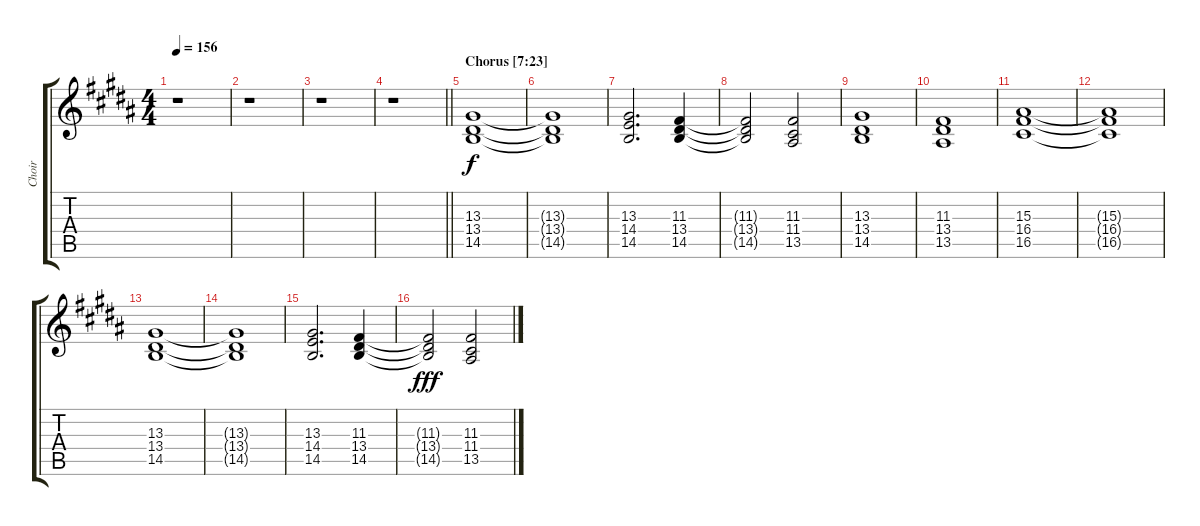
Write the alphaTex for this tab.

\track ("Choir" "Choir") {instrument choiraahs}
\staff {score tabs}
\tuning (E4 B3 G3 D3 A2 E2) {hide}
\ts (4 4)
\tempo 156
\clef g2
\ks g#minor
r.1{dy f} |
r.1 |
r.1 |
\barLineRight lightlight
r.1 |
\section ("" "Chorus [7:23]")
(13.3 13.4 14.5).1 |
(13.3{t} 13.4{t} 14.5{t}).1 |
(13.3 14.4 14.5).2{d} (11.3 13.4 14.5).4 |
(11.3{t} 13.4{t} 14.5{t}).2 (11.3 11.4 13.5).2 |
(13.3 13.4 14.5).1 |
(11.3 13.4 13.5).1 |
(15.3 16.4 16.5).1 |
(15.3{t} 16.4{t} 16.5{t}).1 |
(13.3 13.4 14.5).1 |
(13.3{t} 13.4{t} 14.5{t}).1 |
(13.3 14.4 14.5).2{d} (11.3 13.4 14.5).4 |
(11.3{t} 13.4{t} 14.5{t}).2{dy fff} (11.3 11.4 13.5).2
